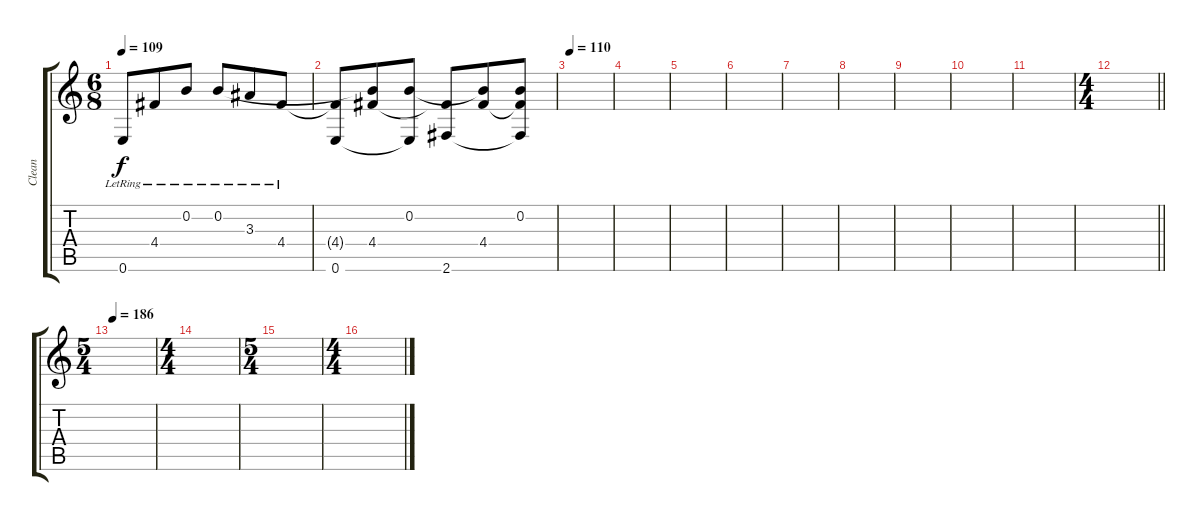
\track ("Clean" "Clean") {instrument acousticguitarsteel}
\staff {score tabs}
\tuning (E4 B3 G3 D3 A2 E2) {hide}
\ts (6 8)
\tempo 109
\clef g2
\ks c
0.6{lr}.8{dy f} 4.4{lr}.8 0.2{lr}.8 0.2{lr}.8 3.3{lr}.8 4.4{lr}.8 |
(4.4{t} 0.6).8 (0.2{t} 4.4).8 (0.2 0.6{t}).8 (4.4{t} 2.6).8 (0.2{t} 4.4).8 (0.2 4.4{t} 2.6{t}).8 |
\tempo 110
|
|
|
|
|
|
|
|
|
\ts (4 4)
\barLineRight lightlight
|
\ts (5 4)
\tempo 186
|
\ts (4 4)
|
\ts (5 4)
|
\ts (4 4)
